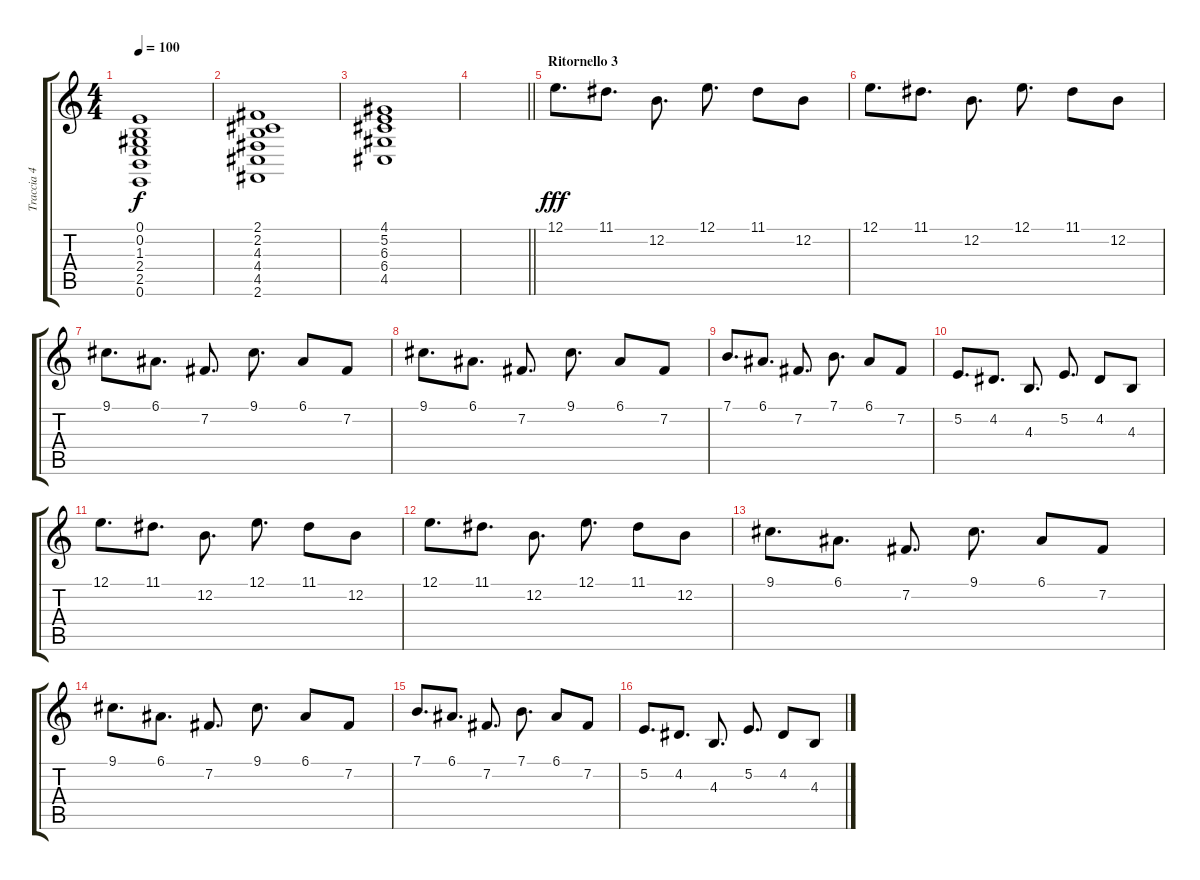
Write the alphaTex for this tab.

\track ("Traccia 4" "Traccia 4") {instrument lead2sawtooth}
\staff {score tabs}
\tuning (E4 B3 G3 D3 A2 E2) {hide}
\ts (4 4)
\tempo 100
\clef g2
\ks c
(0.1 0.2 1.3 2.4 2.5 0.6).1{dy f} |
(2.1 2.2 4.3 4.4 4.5 2.6).1 |
(4.1 5.2 6.3 6.4 4.5).1 |
\barLineRight lightlight
|
\section ("" "Ritornello 3")
12.1.8{d dy fff volume 16 instrument acousticgrandpiano} 11.1.8{d} 12.2.8{d} 12.1.8{d} 11.1.8 12.2.8 |
12.1.8{d} 11.1.8{d} 12.2.8{d} 12.1.8{d} 11.1.8 12.2.8 |
9.1.8{d} 6.1.8{d} 7.2.8{d} 9.1.8{d} 6.1.8 7.2.8 |
9.1.8{d} 6.1.8{d} 7.2.8{d} 9.1.8{d} 6.1.8 7.2.8 |
7.1.8{d} 6.1.8{d} 7.2.8{d} 7.1.8{d} 6.1.8 7.2.8 |
5.2.8{d} 4.2.8{d} 4.3.8{d} 5.2.8{d} 4.2.8 4.3.8 |
12.1.8{d volume 16 instrument acousticgrandpiano} 11.1.8{d} 12.2.8{d} 12.1.8{d} 11.1.8 12.2.8 |
12.1.8{d} 11.1.8{d} 12.2.8{d} 12.1.8{d} 11.1.8 12.2.8 |
9.1.8{d} 6.1.8{d} 7.2.8{d} 9.1.8{d} 6.1.8 7.2.8 |
9.1.8{d} 6.1.8{d} 7.2.8{d} 9.1.8{d} 6.1.8 7.2.8 |
7.1.8{d} 6.1.8{d} 7.2.8{d} 7.1.8{d} 6.1.8 7.2.8 |
5.2.8{d} 4.2.8{d} 4.3.8{d} 5.2.8{d} 4.2.8 4.3.8
